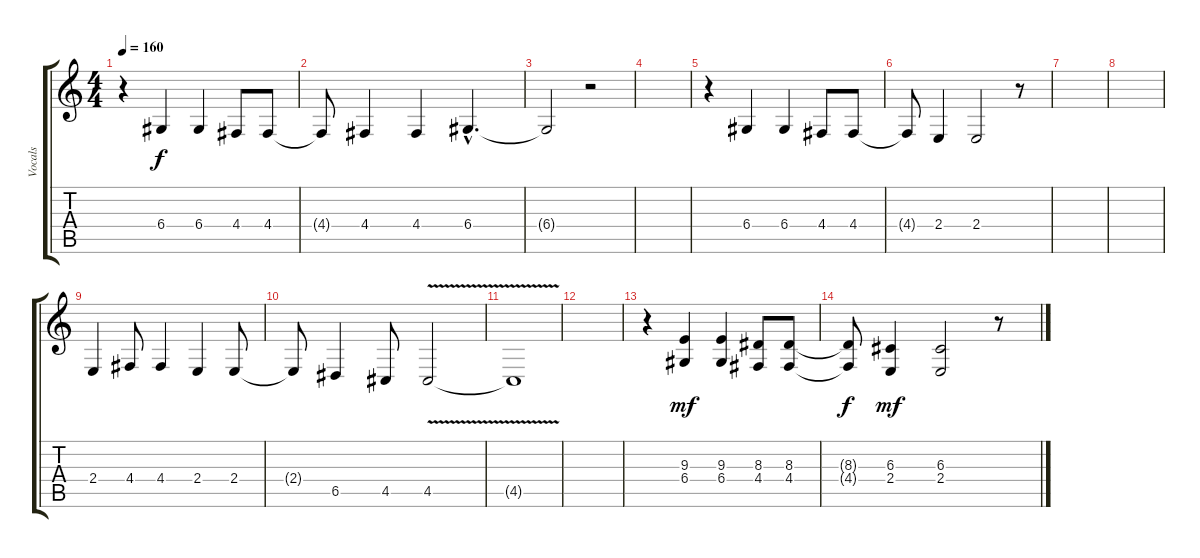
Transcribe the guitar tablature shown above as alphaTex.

\track ("Vocals" "Vocals") {instrument choiraahs}
\staff {score tabs}
\tuning (E4 B3 G3 D3 A2 E2) {hide}
\ts (4 4)
\tempo 160
\clef g2
\ks c
r.4{dy f} 6.4.4 6.4.4 4.4.8 4.4.8 |
4.4{t}.8 4.4.4 4.4.4 6.4{hac}.4{d} |
6.4{t}.2 r.2 |
|
r.4 6.4.4 6.4.4 4.4.8 4.4.8 |
4.4{t}.8 2.4.4 2.4.2 r.8 |
|
|
2.4.4 4.4.8 4.4.4 2.4.4 2.4.8 |
2.4{t}.8 6.5.4 4.5.8 4.5{v}.2 |
4.5{t}.1 |
|
r.4 (9.3 6.4).4{dy mf} (9.3 6.4).4 (8.3 4.4).8 (8.3 4.4).8 |
(8.3{t} 4.4{t}).8{dy f} (6.3 2.4).4{dy mf} (6.3 2.4).2 r.8
